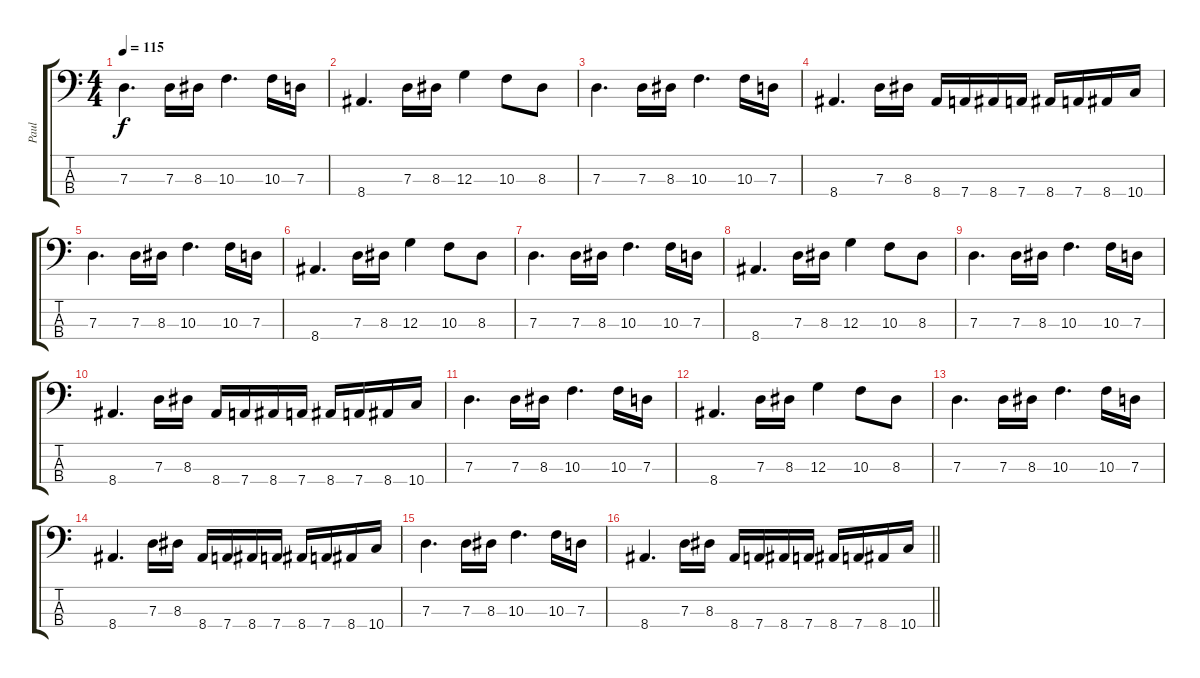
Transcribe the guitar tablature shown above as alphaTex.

\track ("Paul" "Paul") {instrument electricbassfinger}
\staff {score tabs}
\tuning (F2 C2 G1 D1) {hide}
\ts (4 4)
\tempo 115
\clef f4
\ks c
7.3.4{d dy f} 7.3.16 8.3.16 10.3.4{d} 10.3.16 7.3.16 |
8.4.4{d} 7.3.16 8.3.16 12.3.4 10.3.8 8.3.8 |
7.3.4{d} 7.3.16 8.3.16 10.3.4{d} 10.3.16 7.3.16 |
8.4.4{d} 7.3.16 8.3.16 8.4.16 7.4.16 8.4.16 7.4.16 8.4.16 7.4.16 8.4.16 10.4.16 |
7.3.4{d} 7.3.16 8.3.16 10.3.4{d} 10.3.16 7.3.16 |
8.4.4{d} 7.3.16 8.3.16 12.3.4 10.3.8 8.3.8 |
7.3.4{d} 7.3.16 8.3.16 10.3.4{d} 10.3.16 7.3.16 |
8.4.4{d} 7.3.16 8.3.16 12.3.4 10.3.8 8.3.8 |
7.3.4{d} 7.3.16 8.3.16 10.3.4{d} 10.3.16 7.3.16 |
8.4.4{d} 7.3.16 8.3.16 8.4.16 7.4.16 8.4.16 7.4.16 8.4.16 7.4.16 8.4.16 10.4.16 |
7.3.4{d} 7.3.16 8.3.16 10.3.4{d} 10.3.16 7.3.16 |
8.4.4{d} 7.3.16 8.3.16 12.3.4 10.3.8 8.3.8 |
7.3.4{d} 7.3.16 8.3.16 10.3.4{d} 10.3.16 7.3.16 |
8.4.4{d} 7.3.16 8.3.16 8.4.16 7.4.16 8.4.16 7.4.16 8.4.16 7.4.16 8.4.16 10.4.16 |
7.3.4{d} 7.3.16 8.3.16 10.3.4{d} 10.3.16 7.3.16 |
\barLineRight lightlight
8.4.4{d} 7.3.16 8.3.16 8.4.16 7.4.16 8.4.16 7.4.16 8.4.16 7.4.16 8.4.16 10.4.16
